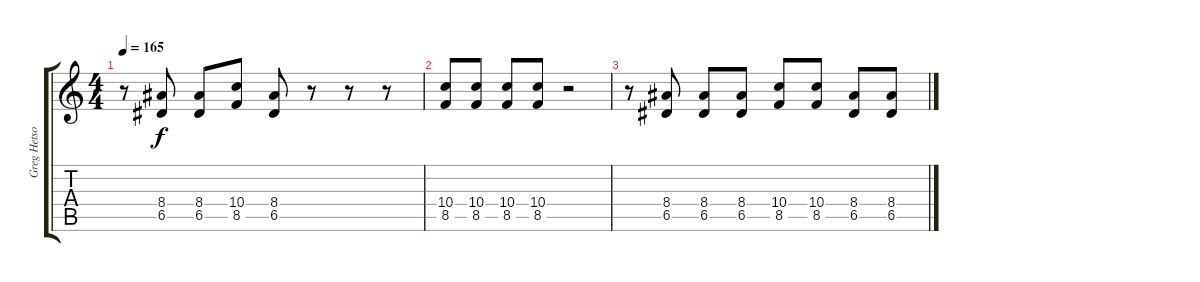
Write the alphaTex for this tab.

\track ("Greg Hetson - Guitar" "Greg Hetso") {instrument distortionguitar}
\staff {score tabs}
\tuning (E4 B3 G3 D3 A2 E2) {hide}
\ts (4 4)
\tempo 165
\clef g2
\ks c
r.8{dy f} (8.4 6.5).8 (8.4 6.5).8 (10.4 8.5).8 (8.4 6.5).8 r.8 r.8 r.8 |
(10.4 8.5).8 (10.4 8.5).8 (10.4 8.5).8 (10.4 8.5).8 r.2 |
r.8 (8.4 6.5).8 (8.4 6.5).8 (8.4 6.5).8 (10.4 8.5).8 (10.4 8.5).8 (8.4 6.5).8 (8.4 6.5).8
